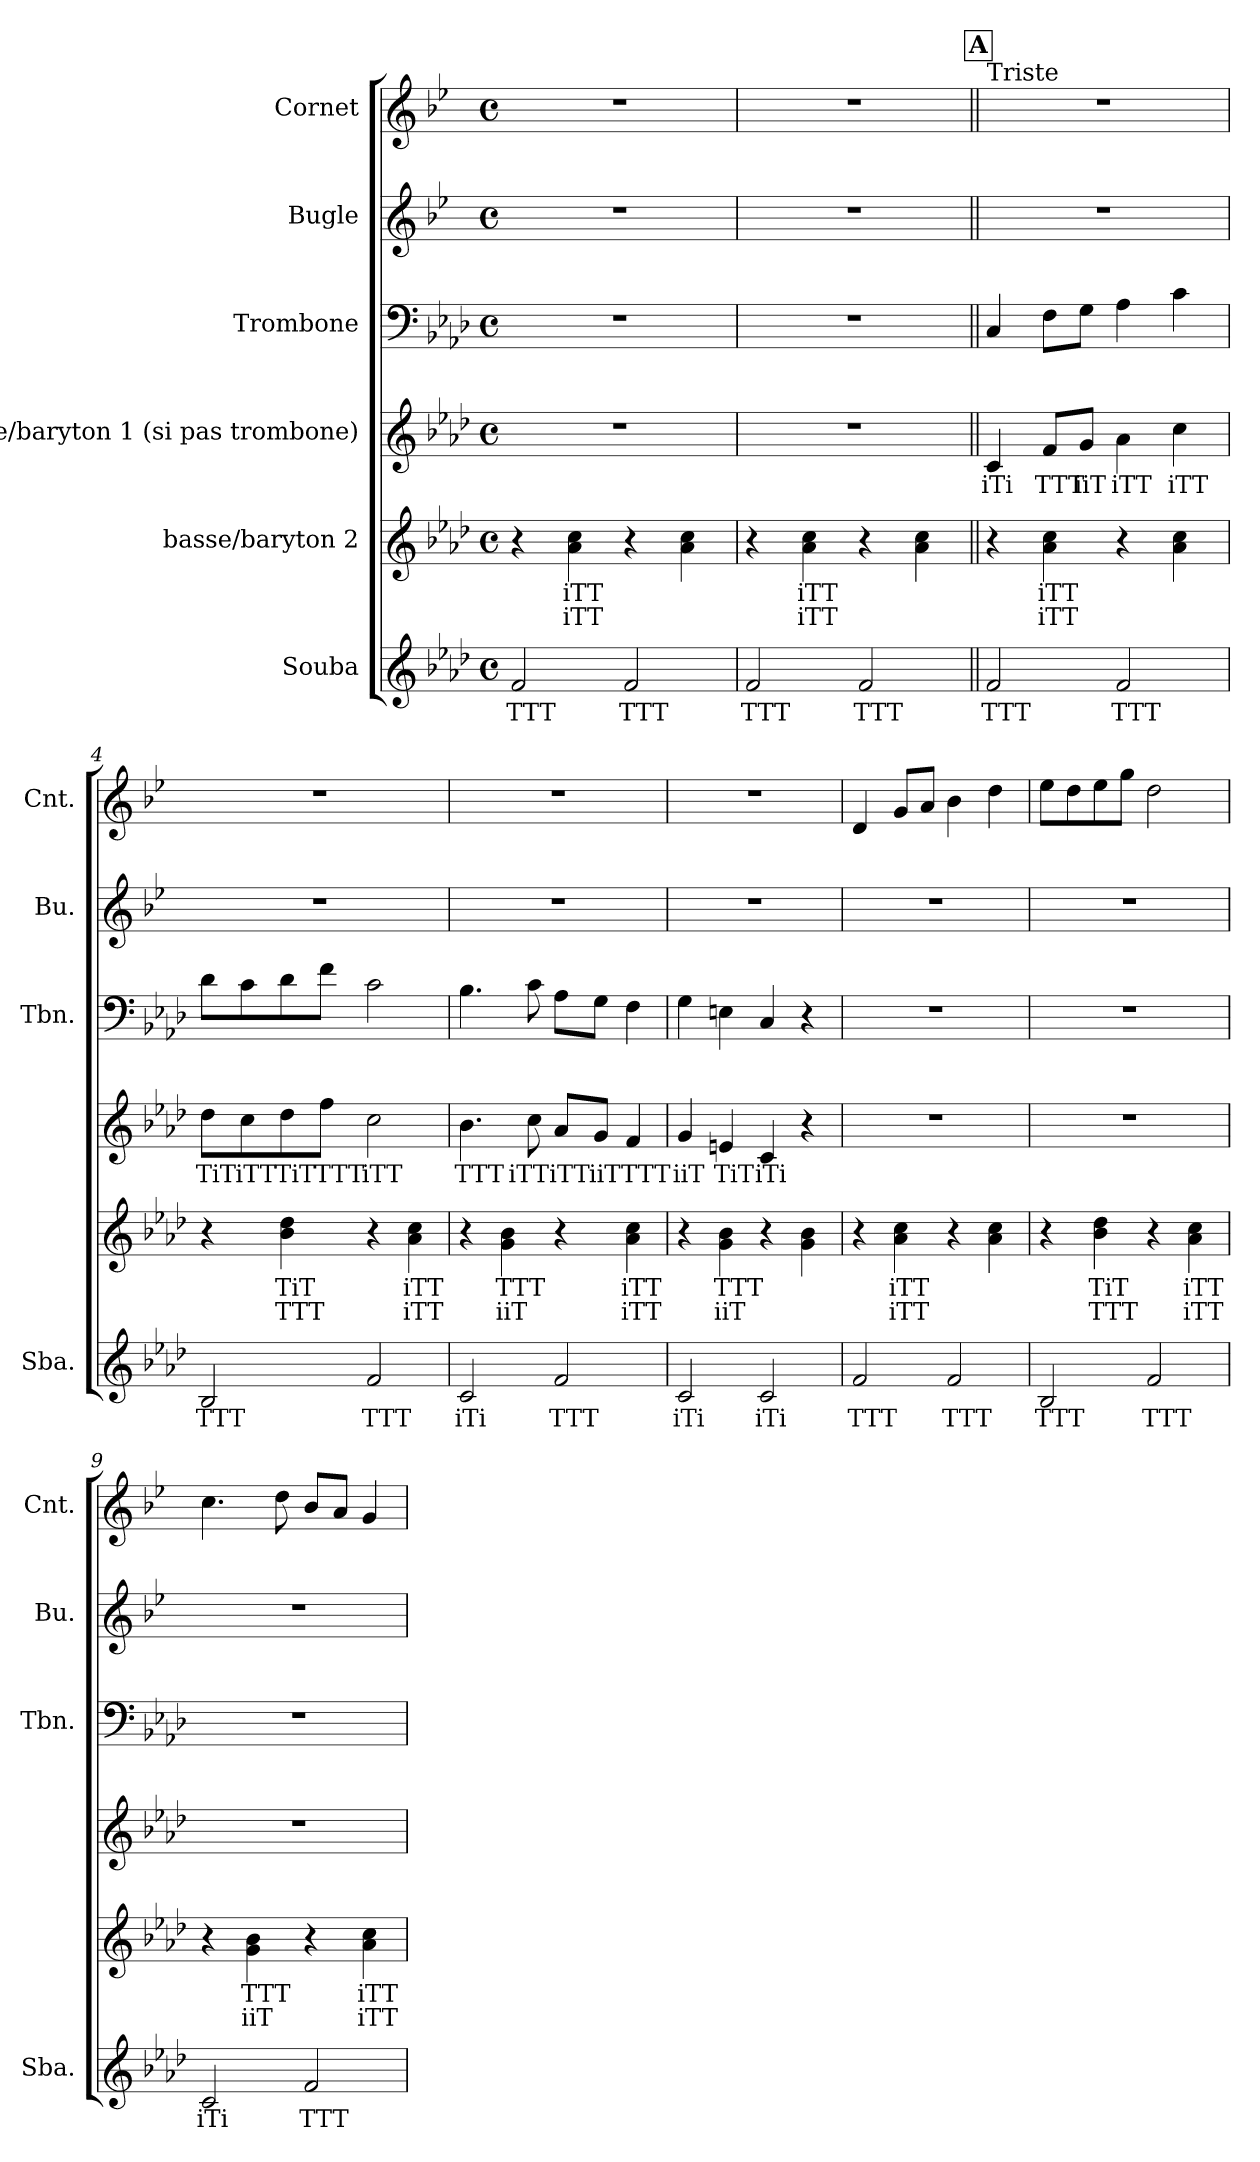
**kern	**text	**kern	**text	**text	**kern	**text	**kern	**kern	**kern
*part6	*part6	*part5	*part5	*part5	*part4	*part4	*part3	*part2	*part1
*staff6	*staff6	*staff5	*staff5	*staff5	*staff4	*staff4	*staff3	*staff2	*staff1
*I"Souba	*	*I"basse/baryton 2	*	*	*I"basse/baryton 1 (si pas trombone)	*	*I"Trombone	*I"Bugle	*I"Cornet
*I'Sba.	*	*	*	*	*	*	*I'Tbn.	*I'Bu.	*I'Cnt.
*clefG2	*	*clefG2	*	*	*clefG2	*	*clefF4	*clefG2	*clefG2
*ITrd15c26	*	*ITrd8c14	*	*	*ITrd8c14	*	*	*ITrd1c2	*ITrd1c2
*k[b-e-a-d-]	*	*k[b-e-a-d-]	*	*	*k[b-e-a-d-]	*	*k[b-e-a-d-]	*k[b-e-a-d-]	*k[b-e-a-d-]
*M4/4	*	*M4/4	*	*	*M4/4	*	*M4/4	*M4/4	*M4/4
*met(c)	*	*met(c)	*	*	*met(c)	*	*met(c)	*met(c)	*met(c)
*MM100	*	*MM100	*	*	*MM100	*	*MM100	*MM100	*MM100
=1	=1	=1	=1	=1	=1	=1	=1	=1	=1
!	!LO:LY:b	!	!	!	!	!	!	!	!
2FF/	TTT	4r	.	.	1r	.	1r	1r	1r
!	!	!	!LO:LY:b	!LO:LY:b	!	!	!	!	!
.	.	4A-\ 4c\	iTT	iTT	.	.	.	.	.
!	!LO:LY:b	!	!	!	!	!	!	!	!
2FF/	TTT	4r	.	.	.	.	.	.	.
.	.	4A-\ 4c\	.	.	.	.	.	.	.
=2	=2	=2	=2	=2	=2	=2	=2	=2	=2
!	!LO:LY:b	!	!	!	!	!	!	!	!
2FF/	TTT	4r	.	.	1r	.	1r	1r	1r
!	!	!	!LO:LY:b	!LO:LY:b	!	!	!	!	!
.	.	4A-\ 4c\	iTT	iTT	.	.	.	.	.
!	!LO:LY:b	!	!	!	!	!	!	!	!
2FF/	TTT	4r	.	.	.	.	.	.	.
.	.	4A-\ 4c\	.	.	.	.	.	.	.
!!LO:REH:place=s1:a:B:fs=14:t=A
=3||	=3||	=3||	=3||	=3||	=3||	=3||	=3||	=3||	=3||
!	!	!	!	!	!	!	!	!	!LO:TX:a:t=Triste
!	!LO:LY:b	!	!	!	!	!LO:LY:b	!	!	!
2FF/	TTT	4r	.	.	4C/	iTi	4C/	1r	1r
!	!	!	!LO:LY:b	!LO:LY:b	!	!LO:LY:b	!	!	!
.	.	4A-\ 4c\	iTT	iTT	8F/L	TTT	8F\L	.	.
!	!	!	!	!	!	!LO:LY:b	!	!	!
.	.	.	.	.	8G/J	iiT	8G\J	.	.
!	!LO:LY:b	!	!	!	!	!LO:LY:b	!	!	!
2FF/	TTT	4r	.	.	4A-\	iTT	4A-\	.	.
!	!	!	!	!	!	!LO:LY:b	!	!	!
.	.	4A-\ 4c\	.	.	4c\	iTT	4c\	.	.
=4	=4	=4	=4	=4	=4	=4	=4	=4	=4
!	!LO:LY:b	!	!	!	!	!LO:LY:b	!	!	!
2BBB-/	TTT	4r	.	.	8d-\L	TiT	8d-\L	1r	1r
!	!	!	!	!	!	!LO:LY:b	!	!	!
.	.	.	.	.	8c\	iTT	8c\	.	.
!	!	!	!LO:LY:b	!LO:LY:b	!	!LO:LY:b	!	!	!
.	.	4B-\ 4d-\	TiT	TTT	8d-\	TiT	8d-\	.	.
!	!	!	!	!	!	!LO:LY:b	!	!	!
.	.	.	.	.	8f\J	TTT	8f\J	.	.
!	!LO:LY:b	!	!	!	!	!LO:LY:b	!	!	!
2FF/	TTT	4r	.	.	2c\	iTT	2c\	.	.
!	!	!	!LO:LY:b	!LO:LY:b	!	!	!	!	!
.	.	4A-\ 4c\	iTT	iTT	.	.	.	.	.
!!LO:LB:g=z
=5	=5	=5	=5	=5	=5	=5	=5	=5	=5
!	!LO:LY:b	!	!	!	!	!LO:LY:b	!	!	!
2CC/	iTi	4r	.	.	4.B-\	TTT	4.B-\	1r	1r
!	!	!	!LO:LY:b	!LO:LY:b	!	!	!	!	!
.	.	4G\ 4B-\	TTT	iiT	.	.	.	.	.
!	!	!	!	!	!	!LO:LY:b	!	!	!
.	.	.	.	.	8c\	iTT	8c\	.	.
!	!LO:LY:b	!	!	!	!	!LO:LY:b	!	!	!
2FF/	TTT	4r	.	.	8A-/L	iTT	8A-\L	.	.
!	!	!	!	!	!	!LO:LY:b	!	!	!
.	.	.	.	.	8G/J	iiT	8G\J	.	.
!	!	!	!LO:LY:b	!LO:LY:b	!	!LO:LY:b	!	!	!
.	.	4A-\ 4c\	iTT	iTT	4F/	TTT	4F\	.	.
=6	=6	=6	=6	=6	=6	=6	=6	=6	=6
!	!LO:LY:b	!	!	!	!	!LO:LY:b	!	!	!
2CC/	iTi	4r	.	.	4G/	iiT	4G\	1r	1r
!	!	!	!LO:LY:b	!LO:LY:b	!	!LO:LY:b	!	!	!
.	.	4G\ 4B-\	TTT	iiT	4En/	TiT	4En\	.	.
!	!LO:LY:b	!	!	!	!	!LO:LY:b	!	!	!
2CC/	iTi	4r	.	.	4C/	iTi	4C/	.	.
.	.	4G\ 4B-\	.	.	4r	.	4r	.	.
=7	=7	=7	=7	=7	=7	=7	=7	=7	=7
!	!LO:LY:b	!	!	!	!	!	!	!	!
2FF/	TTT	4r	.	.	1r	.	1r	1r	4c/
!	!	!	!LO:LY:b	!LO:LY:b	!	!	!	!	!
.	.	4A-\ 4c\	iTT	iTT	.	.	.	.	8f/L
.	.	.	.	.	.	.	.	.	8g/J
!	!LO:LY:b	!	!	!	!	!	!	!	!
2FF/	TTT	4r	.	.	.	.	.	.	4a-\
.	.	4A-\ 4c\	.	.	.	.	.	.	4cc\
=8	=8	=8	=8	=8	=8	=8	=8	=8	=8
!	!LO:LY:b	!	!	!	!	!	!	!	!
2BBB-/	TTT	4r	.	.	1r	.	1r	1r	8dd-\L
.	.	.	.	.	.	.	.	.	8cc\
!	!	!	!LO:LY:b	!LO:LY:b	!	!	!	!	!
.	.	4B-\ 4d-\	TiT	TTT	.	.	.	.	8dd-\
.	.	.	.	.	.	.	.	.	8ff\J
!	!LO:LY:b	!	!	!	!	!	!	!	!
2FF/	TTT	4r	.	.	.	.	.	.	2cc\
!	!	!	!LO:LY:b	!LO:LY:b	!	!	!	!	!
.	.	4A-\ 4c\	iTT	iTT	.	.	.	.	.
=9	=9	=9	=9	=9	=9	=9	=9	=9	=9
!	!LO:LY:b	!	!	!	!	!	!	!	!
2CC/	iTi	4r	.	.	1r	.	1r	1r	4.b-\
!	!	!	!LO:LY:b	!LO:LY:b	!	!	!	!	!
.	.	4G\ 4B-\	TTT	iiT	.	.	.	.	.
.	.	.	.	.	.	.	.	.	8cc\
!	!LO:LY:b	!	!	!	!	!	!	!	!
2FF/	TTT	4r	.	.	.	.	.	.	8a-/L
.	.	.	.	.	.	.	.	.	8g/J
!	!	!	!LO:LY:b	!LO:LY:b	!	!	!	!	!
.	.	4A-\ 4c\	iTT	iTT	.	.	.	.	4f/
=	=	=	=	=	=	=	=	=	=
*-	*-	*-	*-	*-	*-	*-	*-	*-	*-
